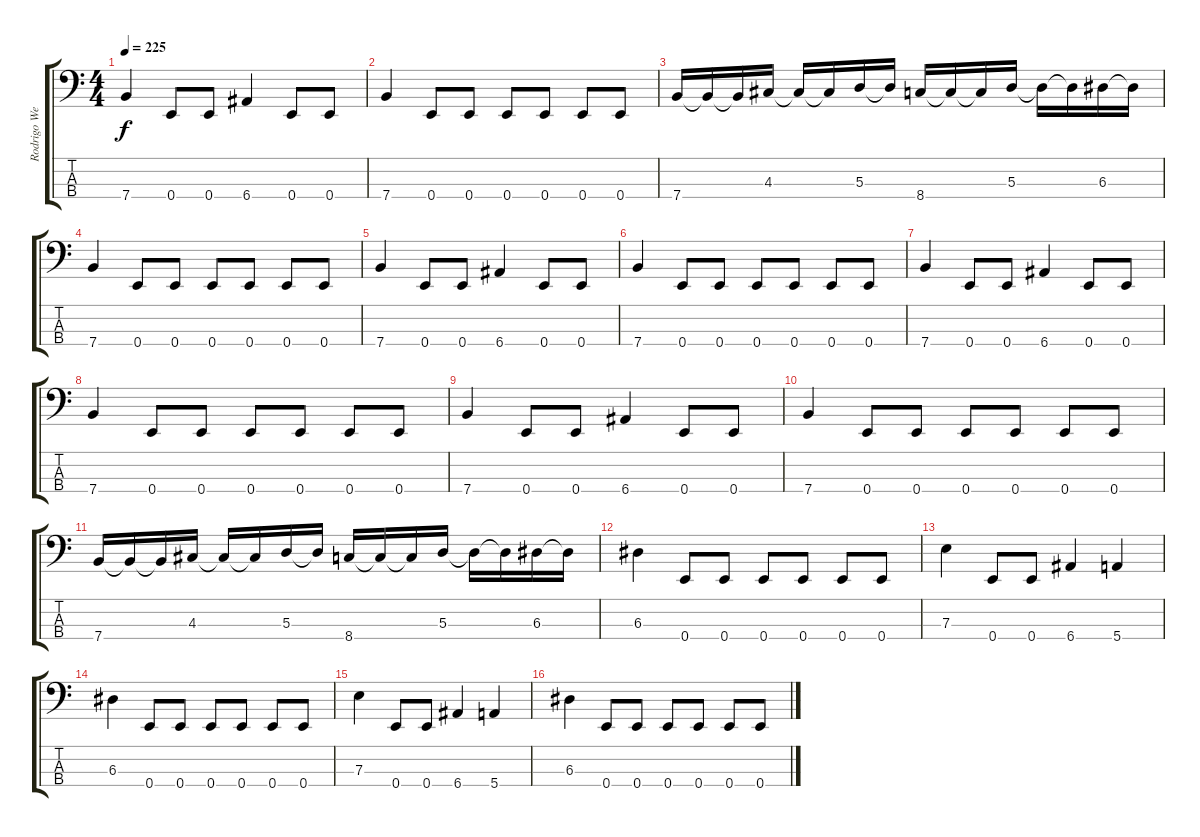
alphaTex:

\track ("Rodrigo Westphal" "Rodrigo We") {instrument electricbassfinger}
\staff {score tabs}
\tuning (G2 D2 A1 E1) {hide}
\ts (4 4)
\tempo 225
\clef f4
\ks c
7.4.4{dy f} 0.4.8 0.4.8 6.4.4 0.4.8 0.4.8 |
7.4.4 0.4.8 0.4.8 0.4.8 0.4.8 0.4.8 0.4.8 |
7.4.16 7.4{t}.16 7.4{t}.16 4.3.16 4.3{t}.16 4.3{t}.16 5.3.16 5.3{t}.16 8.4.16 8.4{t}.16 8.4{t}.16 5.3.16 5.3{t}.16 5.3{t}.16 6.3.16 6.3{t}.16 |
7.4.4 0.4.8 0.4.8 0.4.8 0.4.8 0.4.8 0.4.8 |
7.4.4 0.4.8 0.4.8 6.4.4 0.4.8 0.4.8 |
7.4.4 0.4.8 0.4.8 0.4.8 0.4.8 0.4.8 0.4.8 |
7.4.4 0.4.8 0.4.8 6.4.4 0.4.8 0.4.8 |
7.4.4 0.4.8 0.4.8 0.4.8 0.4.8 0.4.8 0.4.8 |
7.4.4 0.4.8 0.4.8 6.4.4 0.4.8 0.4.8 |
7.4.4 0.4.8 0.4.8 0.4.8 0.4.8 0.4.8 0.4.8 |
7.4.16 7.4{t}.16 7.4{t}.16 4.3.16 4.3{t}.16 4.3{t}.16 5.3.16 5.3{t}.16 8.4.16 8.4{t}.16 8.4{t}.16 5.3.16 5.3{t}.16 5.3{t}.16 6.3.16 6.3{t}.16 |
6.3.4 0.4.8 0.4.8 0.4.8 0.4.8 0.4.8 0.4.8 |
7.3.4 0.4.8 0.4.8 6.4.4 5.4.4 |
6.3.4 0.4.8 0.4.8 0.4.8 0.4.8 0.4.8 0.4.8 |
7.3.4 0.4.8 0.4.8 6.4.4 5.4.4 |
6.3.4 0.4.8 0.4.8 0.4.8 0.4.8 0.4.8 0.4.8
